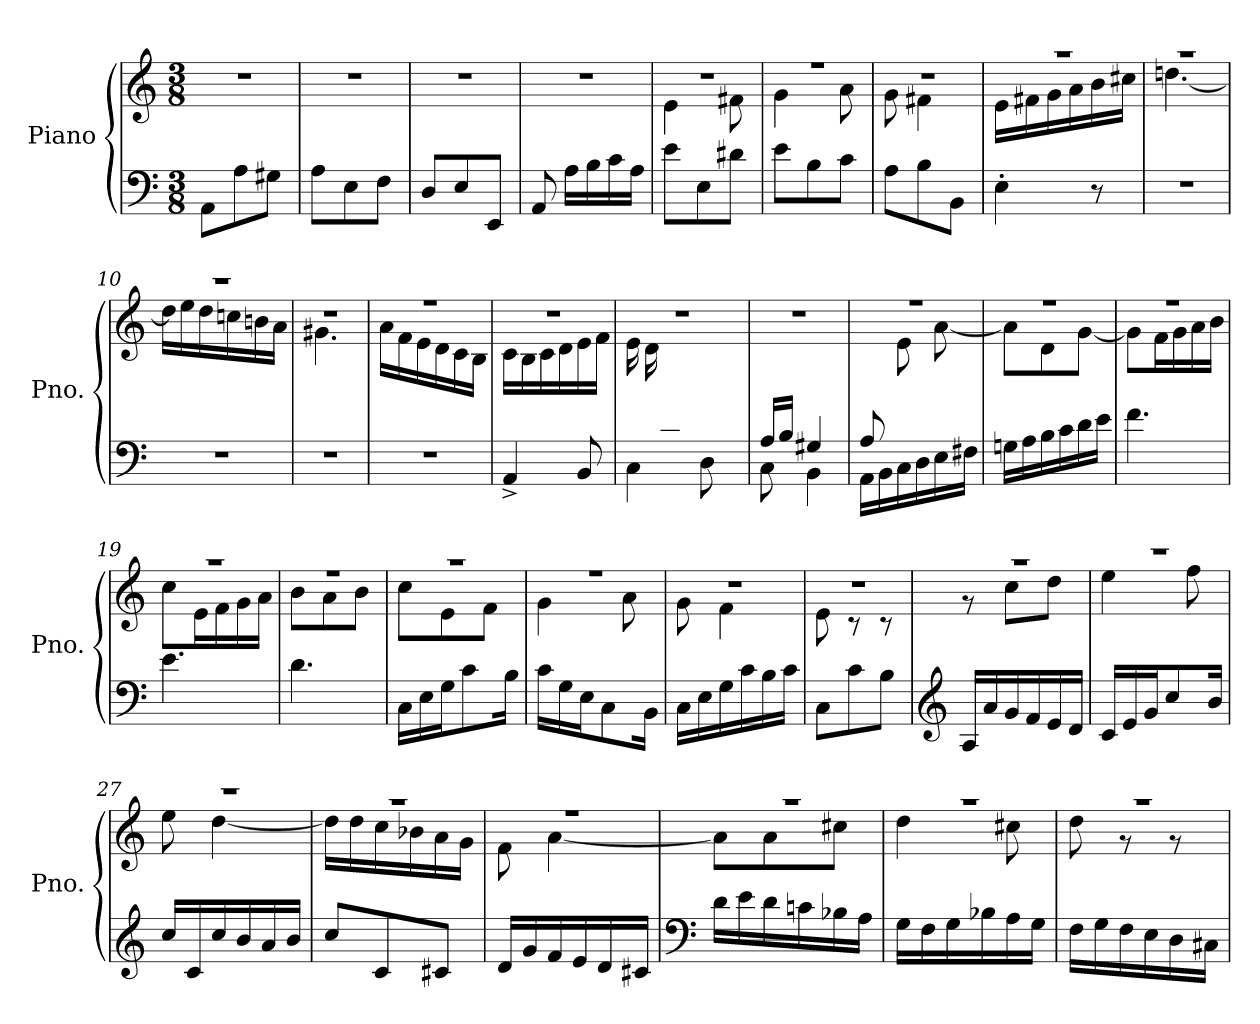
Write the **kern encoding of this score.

**kern	**kern
*part1	*part1
*staff2	*staff1
*I"Piano	*
*I'Pno.	*
*clefF4	*clefG2
*k[]	*k[]
*M3/8	*M3/8
=1	=1
8AA\L	4.r
8A\	.
8G#X\J	.
=2	=2
8A\L	4.r
8E\	.
8F\J	.
=3	=3
8D/L	4.r
8E/	.
8EE/J	.
=4	=4
8AA/	4.r
16A\LL	.
16B\	.
16c\	.
16A\JJ	.
=5	=5
*	*^
8e\L	4.r	4e\
8E\	.	.
8d#X\J	.	8f#X\
=6	=6	=6
8e\L	4.r	4g\
8B\	.	.
8c\J	.	8a\
=7	=7	=7
8A\L	4.r	8g\
8B\	.	4f#X\
8BB\J	.	.
=8	=8	=8
4E'\	4.r	16e\LL
.	.	16f#X\
.	.	16g\
.	.	16a\
8r	.	16b\
.	.	16cc#X\JJ
=9	=9	=9
4.r	4.r	[4.ddn\
=10	=10	=10
4.r	4.r	16dd\LL]
.	.	16ee\
.	.	16dd\
.	.	16ccn\
.	.	16bn\
.	.	16a\JJ
!!LO:LB:g=z	!!
=11	=11	=11
4.r	4.r	4.g#X\
=12	=12	=12
4.r	4.r	16a\LL
.	.	16f\
.	.	16e\
.	.	16d\
.	.	16c\
.	.	16B\JJ
=13	=13	=13
4AA^/	4.r	16c\LL
.	.	16B\
.	.	16c\
.	.	16d\
8BB/	.	16e\
.	.	16f\JJ
=14	=14	=14
*^	*	*
8ryy	4C\	4.r	16e\LL
.	.	.	16d\
16c/	.	.	4ryy
16B/	.	.	.
16A/	8D\	.	.
16G#X/JJ	.	.	.
*	*	*v	*v
=15	=15	=15
16A/LL	8C\	4.r
16B/JJ	.	.
4G#X/	4BB\	.
=16	=16	=16
*	*	*^
8A/L	16AA\LL	4.r	8ryy
.	16BB\	.	.
4ryy	16C\	.	8e\
.	16D\	.	.
.	16E\	.	[8a\J
.	16F#X\JJ	.	.
*v	*v	*	*
=17	=17	=17
16Gn\LL	4.r	8a\L]
16A\	.	.
16B\	.	8d\
16c\	.	.
16d\	.	[8g\J
16e\JJ	.	.
=18	=18	=18
4.f\	4.r	8g\L]
.	.	16f\L
.	.	16g\
.	.	16a\
.	.	16b\JJ
!!LO:LB:g=z	!!
=19	=19	=19
4.e\	4.r	8cc\L
.	.	16e\L
.	.	16f\
.	.	16g\
.	.	16a\JJ
=20	=20	=20
4.d\	4.r	8b\L
.	.	8a\
.	.	8b\J
=21	=21	=21
16C\LL	4.r	8cc\L
16E\	.	.
16G\J	.	8e\
8c\	.	.
.	.	8f\J
16B\Jk	.	.
=22	=22	=22
16c\LL	4.r	4g\
16G\	.	.
16E\J	.	.
8C\	.	.
.	.	8a\
16BB\Jk	.	.
=23	=23	=23
16C\LL	4.r	8g\
16E\	.	.
16G\	.	4f\
16c\	.	.
16B\	.	.
16c\JJ	.	.
=24	=24	=24
8C\L	4.r	8e\
8c\	.	8r
8B\J	.	8r
=25	=25	=25
*clefG2	*	*
16A/LL	4.r	8r
16a/	.	.
16g/	.	8cc\L
16f/	.	.
16e/	.	8dd\J
16d/JJ	.	.
=26	=26	=26
16c/LL	4.r	4ee\
16e/	.	.
16g/J	.	.
8cc/	.	.
.	.	8ff\
16b/Jk	.	.
!!LO:LB:g=z	!!
=27	=27	=27
16cc/LL	4.r	8ee\
16c/	.	.
16cc/	.	[4dd\
16b/	.	.
16a/	.	.
16b/JJ	.	.
=28	=28	=28
8cc/L	4.r	16dd\LL]
.	.	16dd\
8c/	.	16cc\
.	.	16b-X\
8c#X/J	.	16a\
.	.	16g\JJ
=29	=29	=29
16d/LL	4.r	8f\
16g/	.	.
16f/	.	[4a\
16e/	.	.
16d/	.	.
16c#X/JJ	.	.
=30	=30	=30
*clefF4	*	*
16d\LL	4.r	8a\L]
16e\	.	.
16d\	.	8a\
16cn\	.	.
16B-X\	.	8cc#X\J
16A\JJ	.	.
=31	=31	=31
16G\LL	4.r	4dd\
16F\	.	.
16G\	.	.
16B-X\	.	.
16A\	.	8cc#X\
16G\JJ	.	.
=32	=32	=32
16F\LL	4.r	8dd\
16G\	.	.
16F\	.	8r
16E\	.	.
16D\	.	8r
16C#X\JJ	.	.
*	*v	*v
=	=
*-	*-
